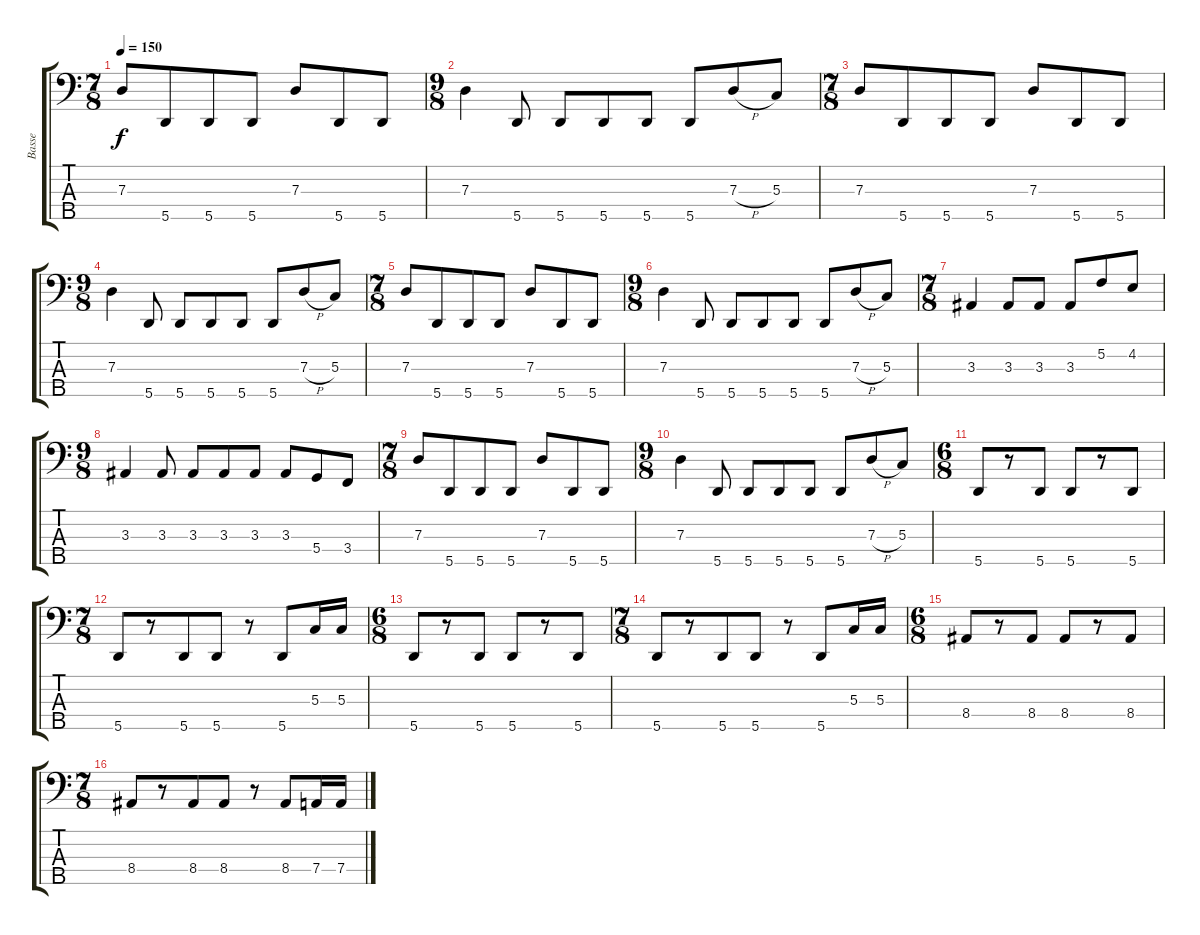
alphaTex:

\track ("Basse" "Basse") {solo instrument electricbasspick}
\staff {score tabs}
\tuning (F2 C2 G1 D1 A0) {hide}
\ts (7 8)
\tempo 150
\clef f4
\ks c
7.3.8{dy f} 5.5.8 5.5.8 5.5.8 7.3.8 5.5.8 5.5.8 |
\ts (9 8)
7.3.4 5.5.8 5.5.8 5.5.8 5.5.8 5.5.8 7.3{h}.8 5.3.8 |
\ts (7 8)
7.3.8 5.5.8 5.5.8 5.5.8 7.3.8 5.5.8 5.5.8 |
\ts (9 8)
7.3.4 5.5.8 5.5.8 5.5.8 5.5.8 5.5.8 7.3{h}.8 5.3.8 |
\ts (7 8)
7.3.8 5.5.8 5.5.8 5.5.8 7.3.8 5.5.8 5.5.8 |
\ts (9 8)
7.3.4 5.5.8 5.5.8 5.5.8 5.5.8 5.5.8 7.3{h}.8 5.3.8 |
\ts (7 8)
3.3.4 3.3.8 3.3.8 3.3.8 5.2.8 4.2.8 |
\ts (9 8)
3.3.4 3.3.8 3.3.8 3.3.8 3.3.8 3.3.8 5.4.8 3.4.8 |
\ts (7 8)
7.3.8 5.5.8 5.5.8 5.5.8 7.3.8 5.5.8 5.5.8 |
\ts (9 8)
7.3.4 5.5.8 5.5.8 5.5.8 5.5.8 5.5.8 7.3{h}.8 5.3.8 |
\ts (6 8)
5.5.8 r.8 5.5.8 5.5.8 r.8 5.5.8 |
\ts (7 8)
5.5.8 r.8 5.5.8 5.5.8 r.8 5.5.8 5.3.16 5.3.16 |
\ts (6 8)
5.5.8 r.8 5.5.8 5.5.8 r.8 5.5.8 |
\ts (7 8)
5.5.8 r.8 5.5.8 5.5.8 r.8 5.5.8 5.3.16 5.3.16 |
\ts (6 8)
8.4.8 r.8 8.4.8 8.4.8 r.8 8.4.8 |
\ts (7 8)
8.4.8 r.8 8.4.8 8.4.8 r.8 8.4.8 7.4.16 7.4.16
